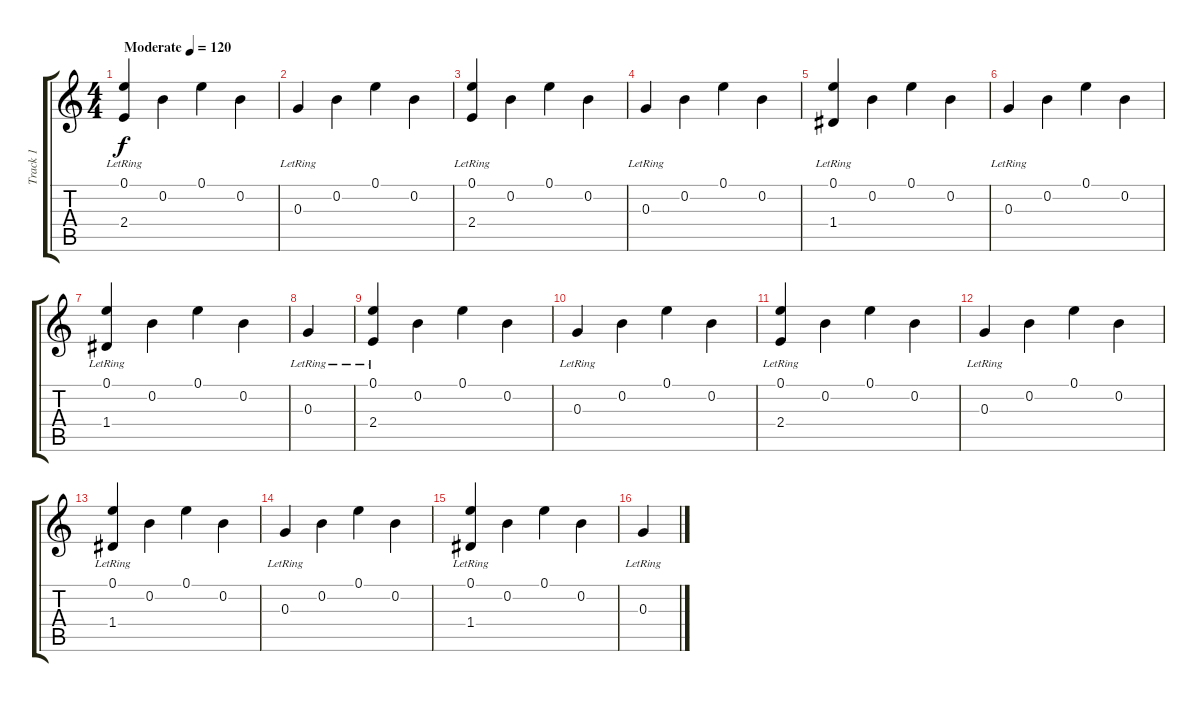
\track ("Track 1" "Track 1") {instrument acousticguitarsteel}
\staff {score tabs}
\tuning (E4 B3 G3 D3 A2 E2) {hide}
\ts (4 4)
\tempo (120 "Moderate")
\clef g2
\ks c
(0.1 2.4{lr}).4{dy f instrument acousticguitarsteel} 0.2.4 0.1.4 0.2.4 |
0.3{lr}.4 0.2.4 0.1.4 0.2.4 |
(0.1 2.4{lr}).4 0.2.4 0.1.4 0.2.4 |
0.3{lr}.4 0.2.4 0.1.4 0.2.4 |
(0.1 1.4{lr}).4 0.2.4 0.1.4 0.2.4 |
0.3{lr}.4 0.2.4 0.1.4 0.2.4 |
(0.1 1.4{lr}).4 0.2.4 0.1.4 0.2.4 |
0.3{lr}.4 |
(0.1 2.4{lr}).4 0.2.4 0.1.4 0.2.4 |
0.3{lr}.4 0.2.4 0.1.4 0.2.4 |
(0.1 2.4{lr}).4 0.2.4 0.1.4 0.2.4 |
0.3{lr}.4 0.2.4 0.1.4 0.2.4 |
(0.1 1.4{lr}).4 0.2.4 0.1.4 0.2.4 |
0.3{lr}.4 0.2.4 0.1.4 0.2.4 |
(0.1 1.4{lr}).4 0.2.4 0.1.4 0.2.4 |
0.3{lr}.4
